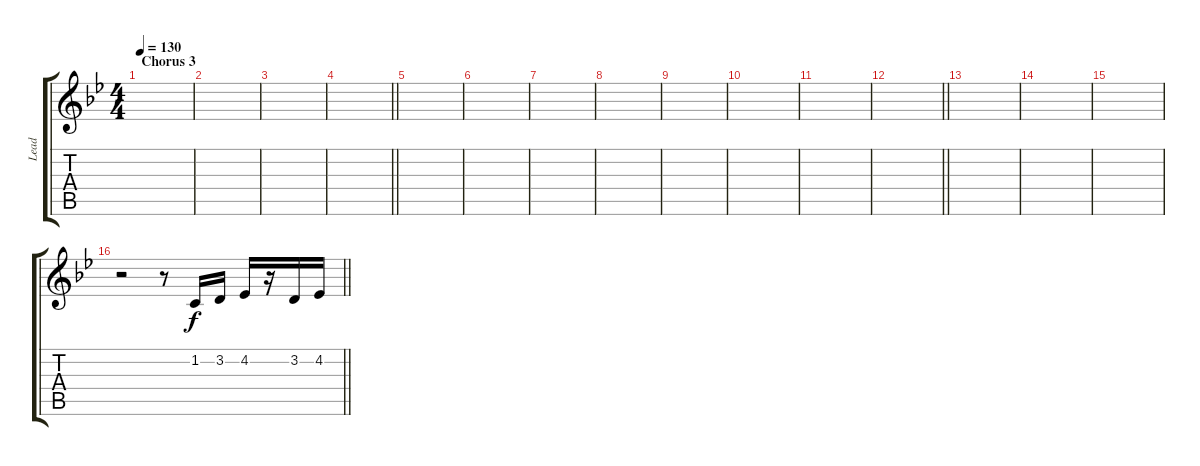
\track ("Lead" "Lead") {instrument lead2sawtooth}
\staff {score tabs}
\tuning (E4 B3 G3 D3 A2 E2) {hide}
\ts (4 4)
\section ("" "Chorus 3")
\tempo 130
\clef g2
\ks bb
|
|
|
\barLineRight lightlight
|
|
|
|
|
|
|
|
\barLineRight lightlight
|
|
|
|
\barLineRight lightlight
r.2 r.8 1.2.16 3.2.16 4.2.16 r.16 3.2.16 4.2.16
